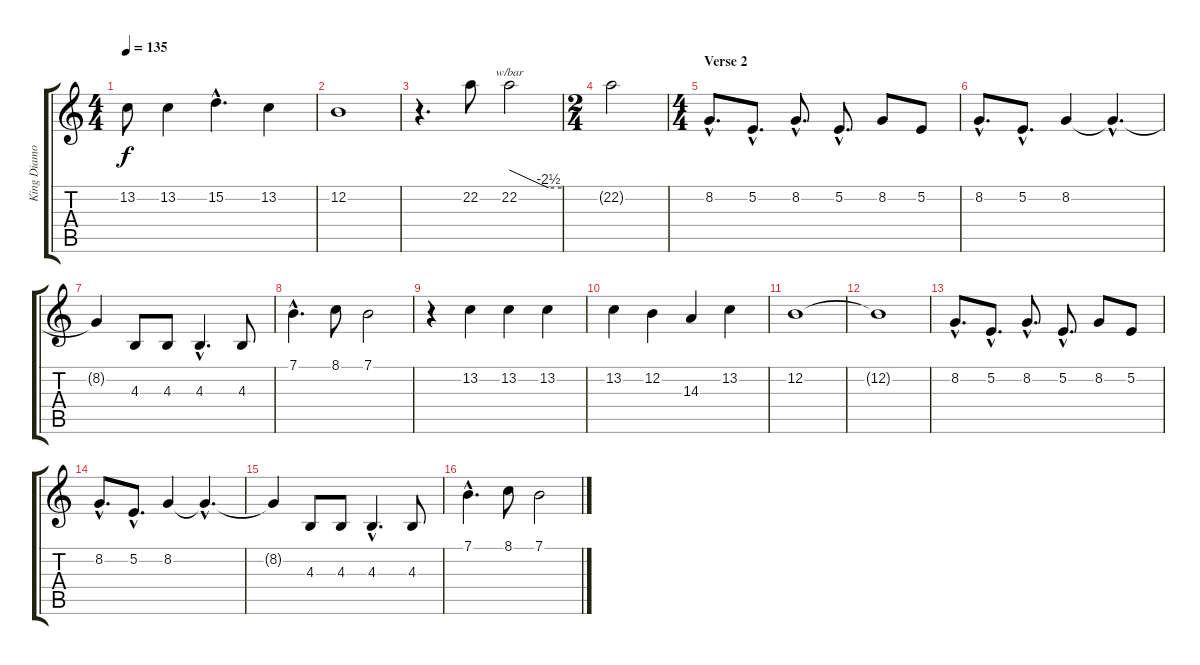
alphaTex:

\track ("King Diamond - Vocals" "King Diamo") {instrument lead2sawtooth}
\staff {score tabs}
\tuning (E4 B3 G3 D3 A2 E2) {hide}
\ts (4 4)
\tempo 135
\clef g2
\ks c
13.2.8{dy f} 13.2.4 15.2{hac}.4{d} 13.2.4 |
12.2.1 |
r.4{d} 22.2.8 22.2.2{tbe (custom default 0 0 45 -10 60 -10)} |
\ts (2 4)
22.2{t}.2 |
\ts (4 4)
\section ("" "Verse 2")
8.2{hac}.8{d} 5.2{hac}.8{d} 8.2{hac}.8{d} 5.2{hac}.8{d} 8.2.8 5.2.8 |
8.2{hac}.8{d} 5.2{hac}.8{d} 8.2.4 8.2{hac t}.4{d} |
8.2{t}.4 4.3.8 4.3.8 4.3{hac}.4{d} 4.3.8 |
7.1{hac}.4{d} 8.1.8 7.1.2 |
r.4 13.2.4 13.2.4 13.2.4 |
13.2.4 12.2.4 14.3.4 13.2.4 |
12.2.1 |
12.2{t}.1 |
8.2{hac}.8{d} 5.2{hac}.8{d} 8.2{hac}.8{d} 5.2{hac}.8{d} 8.2.8 5.2.8 |
8.2{hac}.8{d} 5.2{hac}.8{d} 8.2.4 8.2{hac t}.4{d} |
8.2{t}.4 4.3.8 4.3.8 4.3{hac}.4{d} 4.3.8 |
7.1{hac}.4{d} 8.1.8 7.1.2
